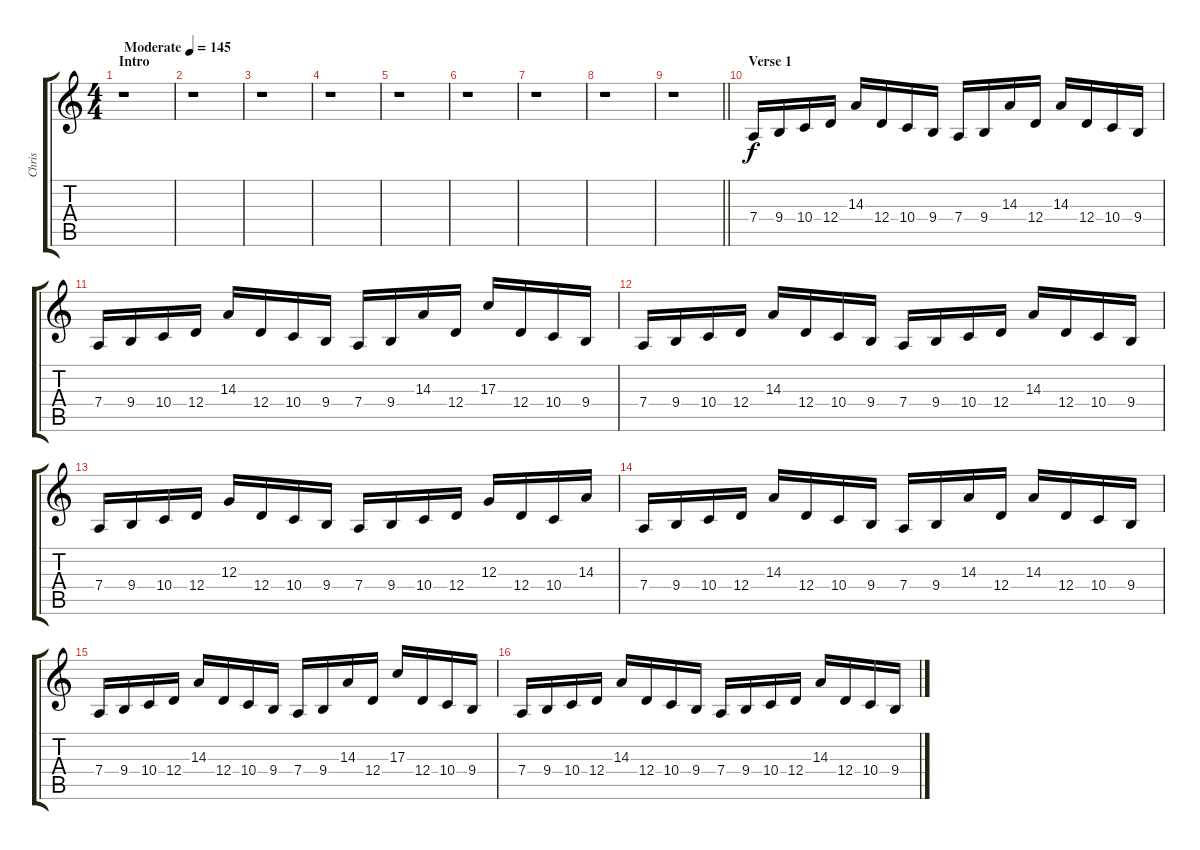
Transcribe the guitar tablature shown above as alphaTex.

\track ("Chris" "Chris") {instrument lead8bassandlead}
\staff {score tabs}
\tuning (E4 B3 G3 D3 A2 D2) {hide}
\ts (4 4)
\section ("" "Intro")
\tempo (145 "Moderate")
\clef g2
\ks c
r.1{dy f instrument lead8bassandlead} |
r.1 |
r.1 |
r.1 |
r.1 |
r.1 |
r.1 |
r.1 |
\barLineRight lightlight
r.1 |
\section ("" "Verse 1")
7.4.16 9.4.16 10.4.16 12.4.16 14.3.16 12.4.16 10.4.16 9.4.16 7.4.16 9.4.16 14.3.16 12.4.16 14.3.16 12.4.16 10.4.16 9.4.16 |
7.4.16 9.4.16 10.4.16 12.4.16 14.3.16 12.4.16 10.4.16 9.4.16 7.4.16 9.4.16 14.3.16 12.4.16 17.3.16 12.4.16 10.4.16 9.4.16 |
7.4.16 9.4.16 10.4.16 12.4.16 14.3.16 12.4.16 10.4.16 9.4.16 7.4.16 9.4.16 10.4.16 12.4.16 14.3.16 12.4.16 10.4.16 9.4.16 |
7.4.16 9.4.16 10.4.16 12.4.16 12.3.16 12.4.16 10.4.16 9.4.16 7.4.16 9.4.16 10.4.16 12.4.16 12.3.16 12.4.16 10.4.16 14.3.16 |
7.4.16 9.4.16 10.4.16 12.4.16 14.3.16 12.4.16 10.4.16 9.4.16 7.4.16 9.4.16 14.3.16 12.4.16 14.3.16 12.4.16 10.4.16 9.4.16 |
7.4.16 9.4.16 10.4.16 12.4.16 14.3.16 12.4.16 10.4.16 9.4.16 7.4.16 9.4.16 14.3.16 12.4.16 17.3.16 12.4.16 10.4.16 9.4.16 |
7.4.16 9.4.16 10.4.16 12.4.16 14.3.16 12.4.16 10.4.16 9.4.16 7.4.16 9.4.16 10.4.16 12.4.16 14.3.16 12.4.16 10.4.16 9.4.16
